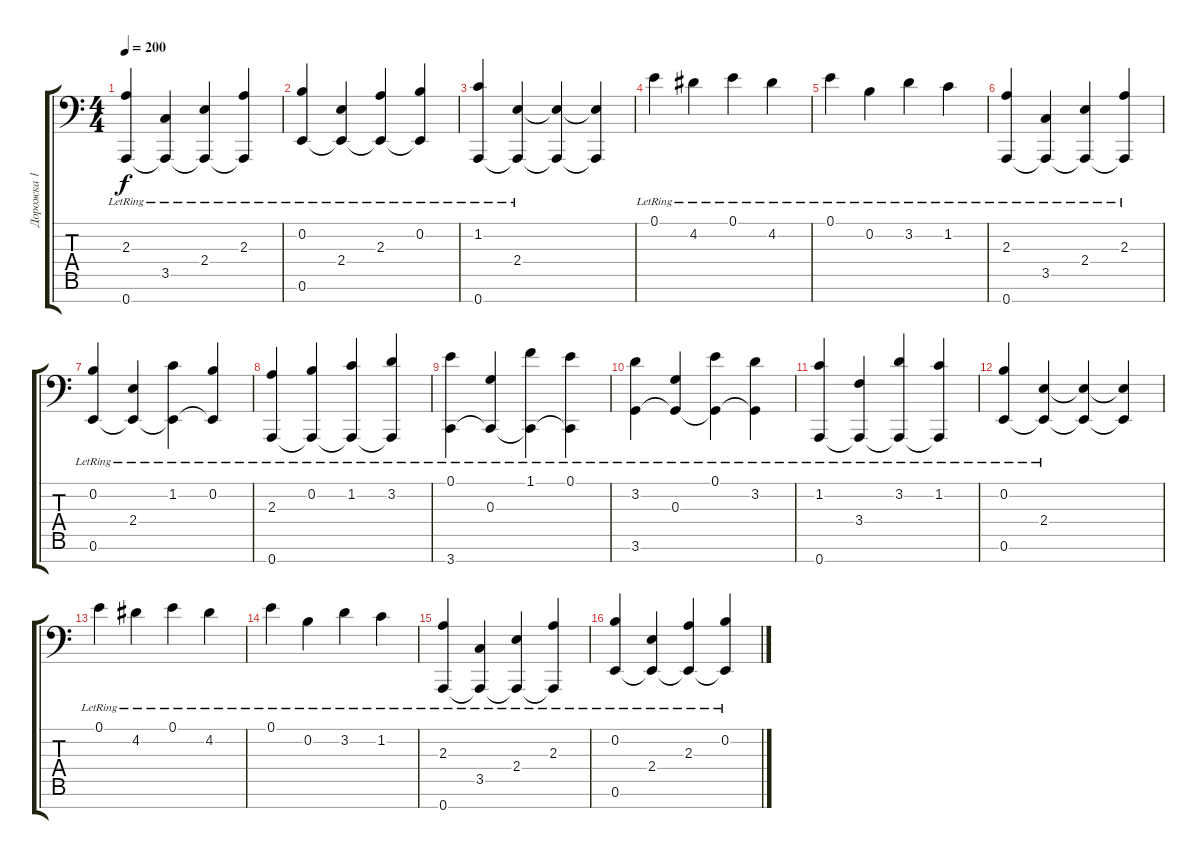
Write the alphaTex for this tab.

\track ("Дорожка 1" "Дорожка 1") {instrument brightacousticpiano}
\staff {score tabs}
\tuning (E4 B3 G3 D3 A2 E2 A1) {hide}
\ts (4 4)
\tempo 200
\clef f4
\ks c
(2.3{lr} 0.7).4{dy f} (3.5{lr} 0.7{t}).4 (2.4{lr} 0.7{t}).4 (2.3{lr} 0.7{t}).4 |
(0.2{lr} 0.6).4 (2.4{lr} 0.6{t}).4 (2.3{lr} 0.6{t}).4 (0.2{lr} 0.6{t}).4 |
(1.2{lr} 0.7).4 (2.4{lr} 0.7{t}).4 (2.4{t} 0.7{t}).4 (2.4{t} 0.7{t}).4 |
0.1{lr}.4 4.2{lr}.4 0.1{lr}.4 4.2{lr}.4 |
0.1{lr}.4 0.2{lr}.4 3.2{lr}.4 1.2{lr}.4 |
(2.3{lr} 0.7).4 (3.5{lr} 0.7{t}).4 (2.4{lr} 0.7{t}).4 (2.3{lr} 0.7{t}).4 |
(0.2{lr} 0.6).4 (2.4{lr} 0.6{t}).4 (1.2{lr} 0.6{t}).4 (0.2{lr} 0.6{t}).4 |
(2.3{lr} 0.7).4 (0.2{lr} 0.7{t}).4 (1.2{lr} 0.7{t}).4 (3.2{lr} 0.7{t}).4 |
(0.1{lr} 3.7).4 (0.3{lr} 3.7{t}).4 (1.1{lr} 3.7{t}).4 (0.1{lr} 3.7{t}).4 |
(3.2{lr} 3.6).4 (0.3{lr} 3.6{t}).4 (0.1{lr} 3.6{t}).4 (3.2{lr} 3.6{t}).4 |
(1.2{lr} 0.7).4 (3.4{lr} 0.7{t}).4 (3.2{lr} 0.7{t}).4 (1.2{lr} 0.7{t}).4 |
(0.2{lr} 0.6).4 (2.4{lr} 0.6{t}).4 (2.4{t} 0.6{t}).4 (2.4{t} 0.6{t}).4 |
0.1{lr}.4 4.2{lr}.4 0.1{lr}.4 4.2{lr}.4 |
0.1{lr}.4 0.2{lr}.4 3.2{lr}.4 1.2{lr}.4 |
(2.3{lr} 0.7).4 (3.5{lr} 0.7{t}).4 (2.4{lr} 0.7{t}).4 (2.3{lr} 0.7{t}).4 |
(0.2{lr} 0.6).4 (2.4{lr} 0.6{t}).4 (2.3{lr} 0.6{t}).4 (0.2{lr} 0.6{t}).4
